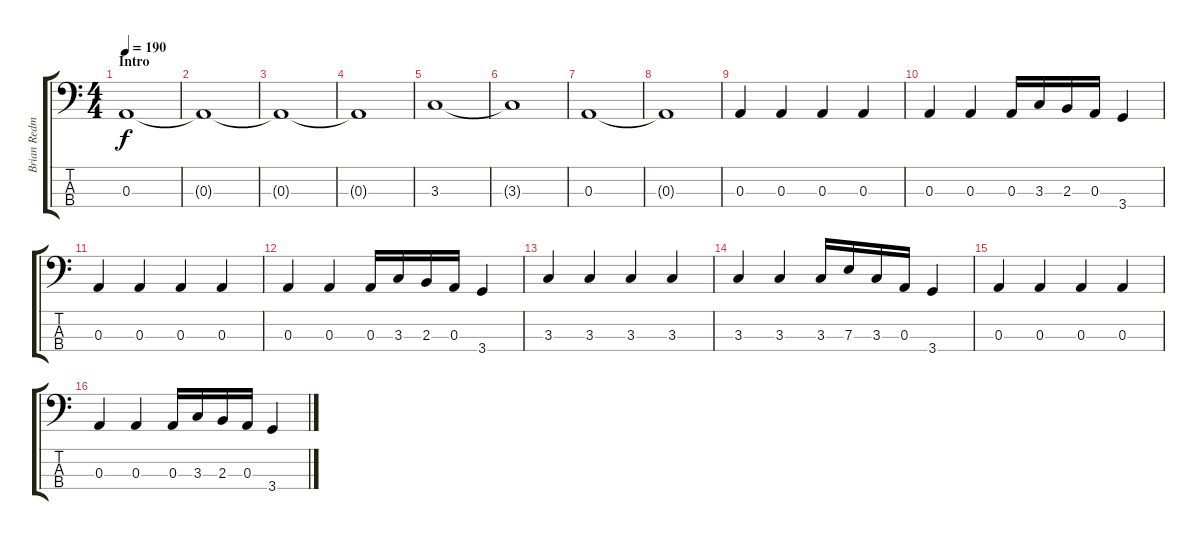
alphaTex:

\track ("Brian Redman" "Brian Redm") {instrument electricbassfinger}
\staff {score tabs}
\tuning (G2 D2 A1 E1) {hide}
\ts (4 4)
\section ("" "Intro")
\tempo 190
\clef f4
\ks c
0.3.1{dy f instrument electricbassfinger} |
0.3{t}.1 |
0.3{t}.1 |
0.3{t}.1 |
3.3.1 |
3.3{t}.1 |
0.3.1 |
0.3{t}.1 |
0.3.4 0.3.4 0.3.4 0.3.4 |
0.3.4 0.3.4 0.3.16 3.3.16 2.3.16 0.3.16 3.4.4 |
0.3.4 0.3.4 0.3.4 0.3.4 |
0.3.4 0.3.4 0.3.16 3.3.16 2.3.16 0.3.16 3.4.4 |
3.3.4 3.3.4 3.3.4 3.3.4 |
3.3.4 3.3.4 3.3.16 7.3.16 3.3.16 0.3.16 3.4.4 |
0.3.4 0.3.4 0.3.4 0.3.4 |
0.3.4 0.3.4 0.3.16 3.3.16 2.3.16 0.3.16 3.4.4
